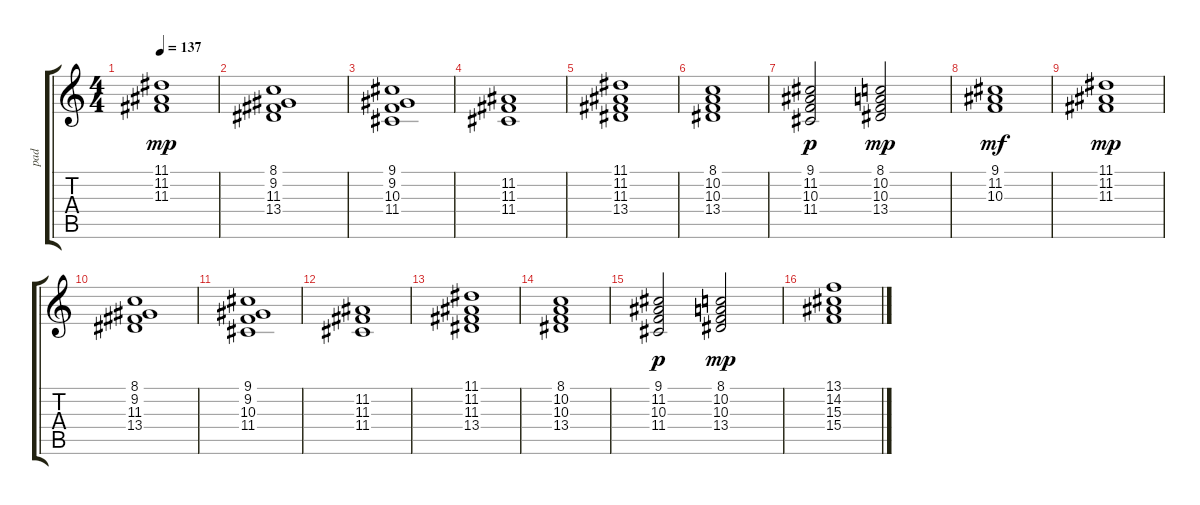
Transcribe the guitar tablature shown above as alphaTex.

\track ("pad" "pad") {instrument pad2warm}
\staff {score tabs}
\tuning (E4 B3 G3 D3 A2 E2) {hide}
\ts (4 4)
\tempo 137
\clef g2
\ks c
(11.1 11.2 11.3).1{dy mp} |
(8.1 9.2 11.3 13.4).1 |
(9.1 9.2 10.3 11.4).1 |
(11.2 11.3 11.4).1 |
(11.1 11.2 11.3 13.4).1 |
(8.1 10.2 10.3 13.4).1 |
(9.1 11.2 10.3 11.4).2{dy p} (8.1 10.2 10.3 13.4).2{dy mp} |
(9.1 11.2 10.3).1{dy mf} |
(11.1 11.2 11.3).1{dy mp} |
(8.1 9.2 11.3 13.4).1 |
(9.1 9.2 10.3 11.4).1 |
(11.2 11.3 11.4).1 |
(11.1 11.2 11.3 13.4).1 |
(8.1 10.2 10.3 13.4).1 |
(9.1 11.2 10.3 11.4).2{dy p} (8.1 10.2 10.3 13.4).2{dy mp} |
(13.1 14.2 15.3 15.4).1
